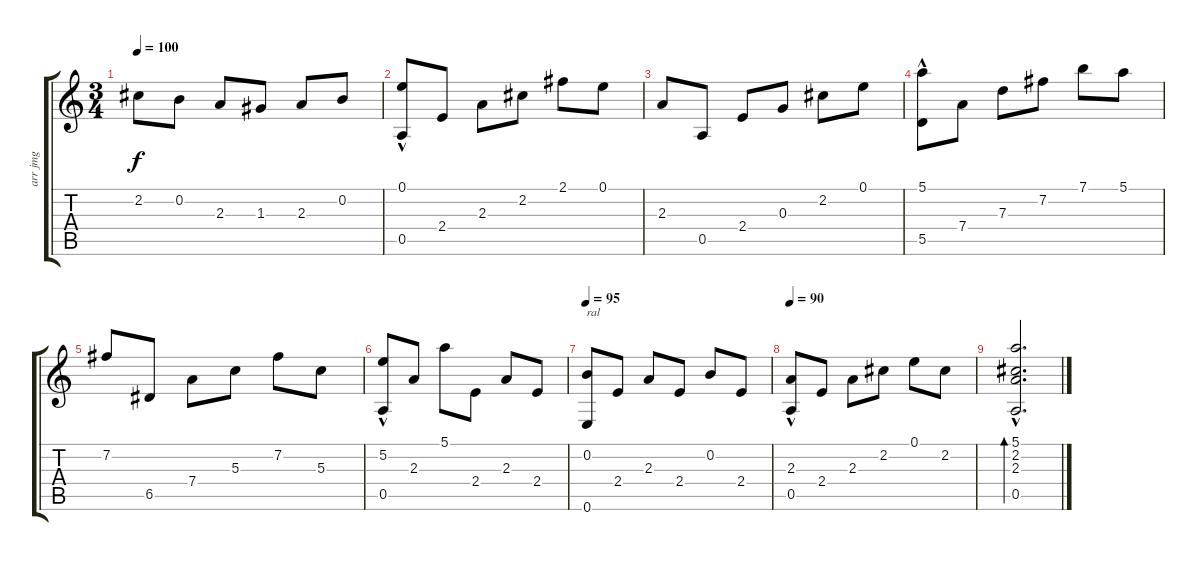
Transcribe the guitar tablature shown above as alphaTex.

\track ("arr jmg" "arr jmg") {instrument acousticguitarnylon}
\staff {score tabs}
\tuning (E4 B3 G3 D3 A2 E2) {hide}
\ts (3 4)
\tempo 100
\clef g2
\ks c
2.2.8{dy f} 0.2.8 2.3.8 1.3.8 2.3.8 0.2.8 |
(0.1 0.5{hac}).8 2.4.8 2.3.8 2.2.8 2.1.8 0.1.8 |
2.3.8 0.5.8 2.4.8 0.3.8 2.2.8 0.1.8 |
(5.1 5.5{hac}).8 7.4.8 7.3.8 7.2.8 7.1.8 5.1.8 |
7.2.8 6.5.8 7.4.8 5.3.8 7.2.8 5.3.8 |
(5.2 0.5{hac}).8 2.3.8 5.1.8 2.4.8 2.3.8 2.4.8 |
\tempo 95
(0.2 0.6).8{txt "ral"} 2.4.8 2.3.8 2.4.8 0.2.8 2.4.8 |
\tempo 90
(2.3 0.5{hac}).8 2.4.8 2.3.8 2.2.8 0.1.8 2.2.8 |
(5.1{hac} 2.2{hac} 2.3{hac} 0.5{hac}).2{d bd 240}
